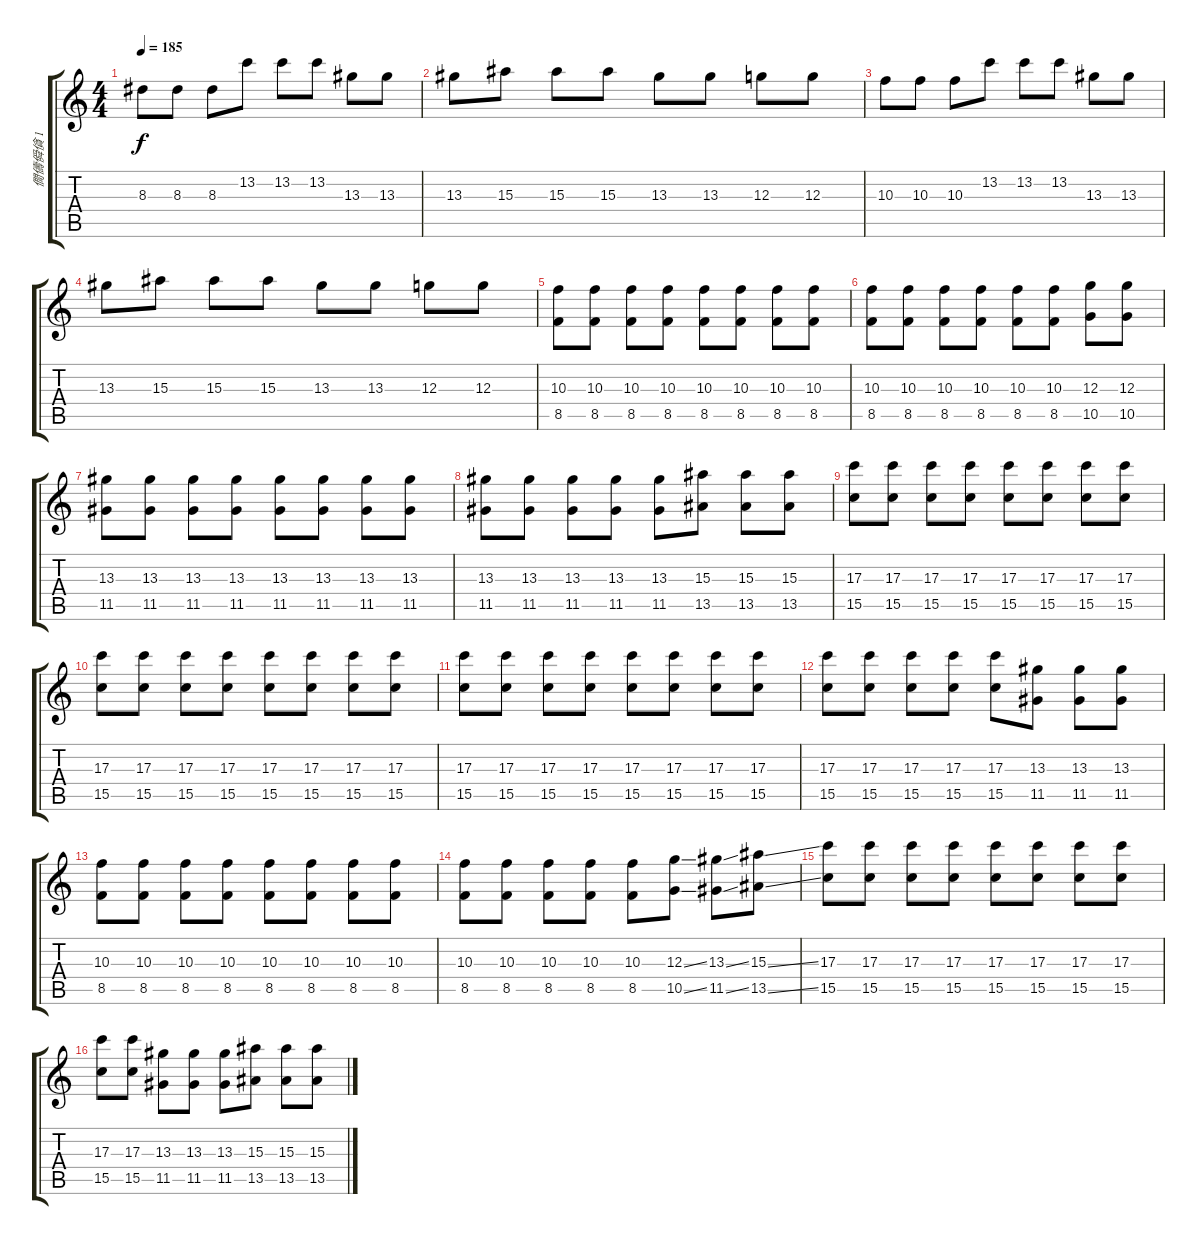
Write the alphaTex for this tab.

\track ("僩儔僢僋 1" "僩儔僢僋 1") {instrument electricguitarclean}
\staff {score tabs}
\tuning (E4 B3 G3 D3 A2 D2) {hide}
\ts (4 4)
\tempo 185
\clef g2
\ks c
8.3.8{dy f} 8.3.8 8.3.8 13.2.8 13.2.8 13.2.8 13.3.8 13.3.8 |
13.3.8 15.3.8 15.3.8 15.3.8 13.3.8 13.3.8 12.3.8 12.3.8 |
10.3.8 10.3.8 10.3.8 13.2.8 13.2.8 13.2.8 13.3.8 13.3.8 |
13.3.8 15.3.8 15.3.8 15.3.8 13.3.8 13.3.8 12.3.8 12.3.8 |
(10.3 8.5).8 (10.3 8.5).8 (10.3 8.5).8 (10.3 8.5).8 (10.3 8.5).8 (10.3 8.5).8 (10.3 8.5).8 (10.3 8.5).8 |
(10.3 8.5).8 (10.3 8.5).8 (10.3 8.5).8 (10.3 8.5).8 (10.3 8.5).8 (10.3 8.5).8 (12.3 10.5).8 (12.3 10.5).8 |
(13.3 11.5).8 (13.3 11.5).8 (13.3 11.5).8 (13.3 11.5).8 (13.3 11.5).8 (13.3 11.5).8 (13.3 11.5).8 (13.3 11.5).8 |
(13.3 11.5).8 (13.3 11.5).8 (13.3 11.5).8 (13.3 11.5).8 (13.3 11.5).8 (15.3 13.5).8 (15.3 13.5).8 (15.3 13.5).8 |
(17.3 15.5).8 (17.3 15.5).8 (17.3 15.5).8 (17.3 15.5).8 (17.3 15.5).8 (17.3 15.5).8 (17.3 15.5).8 (17.3 15.5).8 |
(17.3 15.5).8 (17.3 15.5).8 (17.3 15.5).8 (17.3 15.5).8 (17.3 15.5).8 (17.3 15.5).8 (17.3 15.5).8 (17.3 15.5).8 |
(17.3 15.5).8 (17.3 15.5).8 (17.3 15.5).8 (17.3 15.5).8 (17.3 15.5).8 (17.3 15.5).8 (17.3 15.5).8 (17.3 15.5).8 |
(17.3 15.5).8 (17.3 15.5).8 (17.3 15.5).8 (17.3 15.5).8 (17.3 15.5).8 (13.3 11.5).8 (13.3 11.5).8 (13.3 11.5).8 |
(10.3 8.5).8 (10.3 8.5).8 (10.3 8.5).8 (10.3 8.5).8 (10.3 8.5).8 (10.3 8.5).8 (10.3 8.5).8 (10.3 8.5).8 |
(10.3 8.5).8 (10.3 8.5).8 (10.3 8.5).8 (10.3 8.5).8 (10.3 8.5).8 (12.3{ss} 10.5{ss}).8 (13.3{ss} 11.5{ss}).8 (15.3{ss} 13.5{ss}).8 |
(17.3 15.5).8 (17.3 15.5).8 (17.3 15.5).8 (17.3 15.5).8 (17.3 15.5).8 (17.3 15.5).8 (17.3 15.5).8 (17.3 15.5).8 |
(17.3 15.5).8 (17.3 15.5).8 (13.3 11.5).8 (13.3 11.5).8 (13.3 11.5).8 (15.3 13.5).8 (15.3 13.5).8 (15.3 13.5).8
